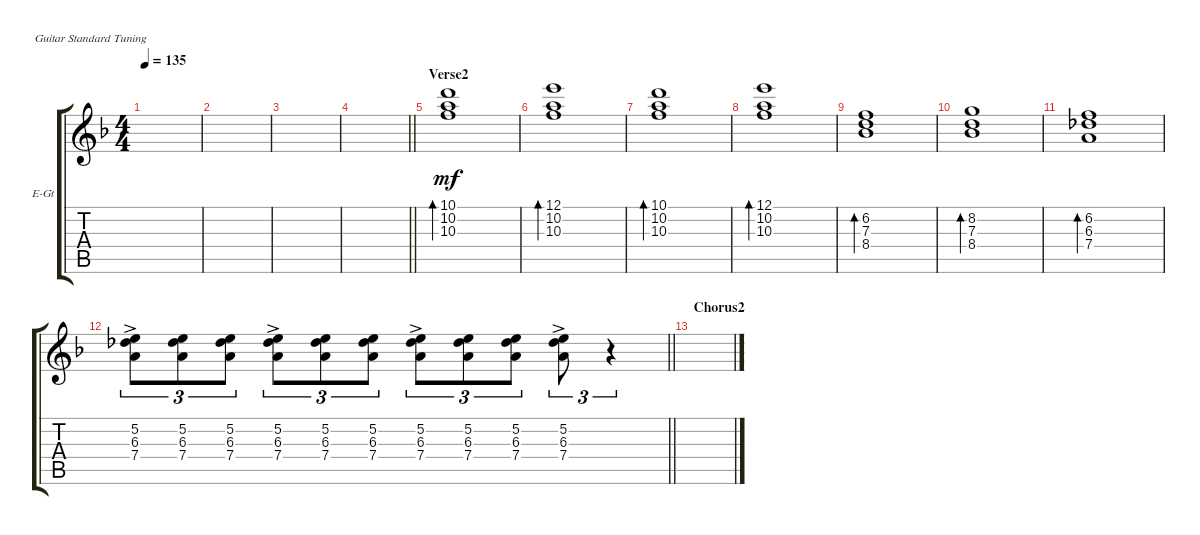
\bracketExtendMode groupsimilarinstruments
\firstSystemTrackNameOrientation horizontal
\otherSystemsTrackNameOrientation horizontal
\track ("guitar clean 2 (Artur Potemkin)" "E-Gt") {instrument electricguitarclean}
\staff {score tabs}
\tuning (E4 B3 G3 D3 A2 E2)
\ts (4 4)
\tempo 135
\clef g2
\scale
0.333333
\ks dminor
|
\scale
0.333333 |
\scale
0.333333 |
\scale
0.333333
\barLineRight lightlight
|
\section ("" "Verse2")
\scale
0.333333 (10.1 10.2 10.3).1{bd 349 dy mf} |
\scale
0.333333 (12.1 10.2 10.3).1{bd 349} |
\scale
0.333333 (10.1 10.2 10.3).1{bd 349} |
\scale
0.333333 (12.1 10.2 10.3).1{bd 349} |
\scale
0.333333 (6.2 7.3 8.4).1{bd 349} |
\scale
0.333333 (8.2 7.3 8.4).1{bd 349} |
\scale
0.333333 (6.2 6.3 7.4).1{bd 349} |
\scale
0.333333
\barLineRight lightlight
(5.2{ac} 6.3{ac} 7.4{ac}).8{tu (3 2)} (5.2 6.3 7.4).8{tu (3 2)} (5.2 6.3 7.4).8{tu (3 2)} (5.2{ac} 6.3{ac} 7.4{ac}).8{tu (3 2)} (5.2 6.3 7.4).8{tu (3 2)} (5.2 6.3 7.4).8{tu (3 2)} (5.2{ac} 6.3{ac} 7.4{ac}).8{tu (3 2)} (5.2 6.3 7.4).8{tu (3 2)} (5.2 6.3 7.4).8{tu (3 2)} (5.2{ac} 6.3{ac} 7.4{ac}).8{tu (3 2)} r.4{tu (3 2)} |
\section ("" "Chorus2")
\scale
0.333333 |
\scale
0.333333 |
\scale
0.333333 |
\scale
0.333333
